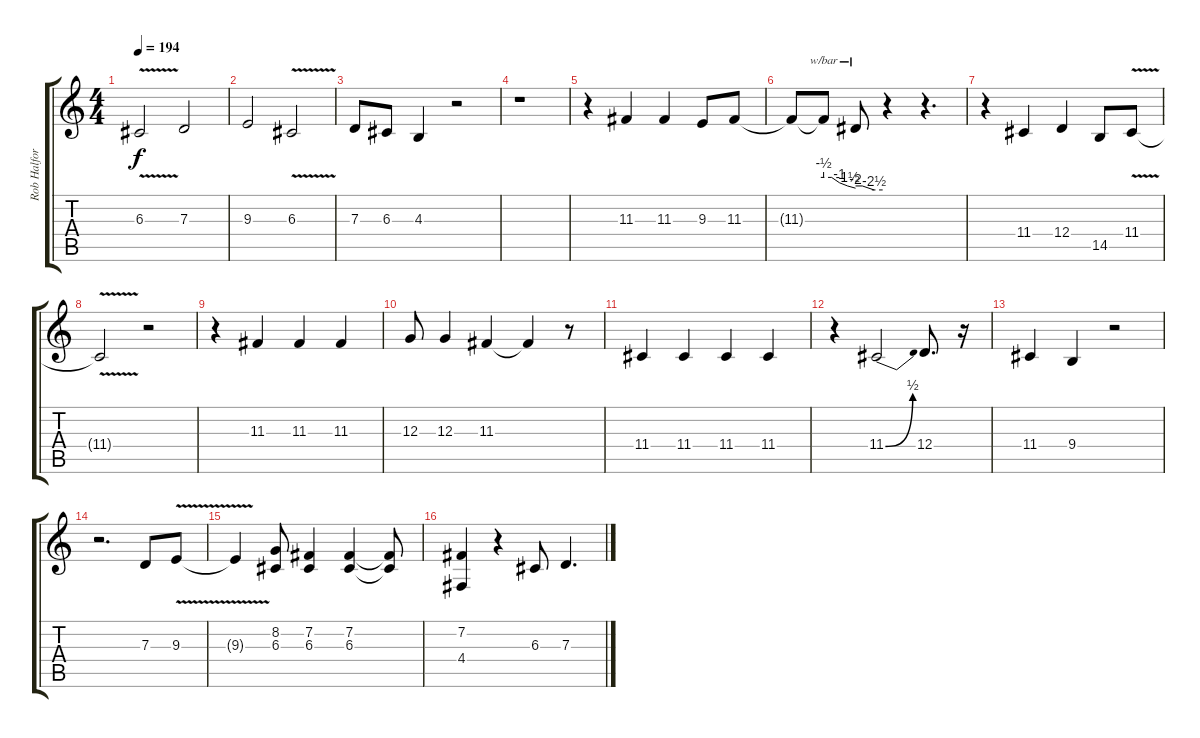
\track ("Rob Halford" "Rob Halfor") {instrument violin}
\staff {score tabs}
\tuning (E4 B3 G3 D3 A2 E2) {hide}
\ts (4 4)
\tempo 194
\clef g2
\ks c
6.3{v}.2{dy f} 7.3.2 |
9.3.2 6.3{v}.2 |
7.3.8 6.3.8 4.3.4 r.2 |
r.1 |
r.4 11.3.4 11.3.4 9.3.8 11.3.8 |
11.3{t}.8 11.3{t}.8{tbe (custom default 0 -2 15 -2 30 -4 45 -6 60 -8)} 11.3{t}.8{tbe (custom default 0 -6 15 -6 41 -10 60 -10)} r.4 r.4{d} |
r.4 11.4.4 12.4.4 14.5.8 11.4{v}.8 |
11.4{t}.2 r.2 |
r.4 11.3.4 11.3.4 11.3.4 |
12.3.8 12.3.4 11.3.4 11.3{t}.4 r.8 |
11.4.4 11.4.4 11.4.4 11.4.4 |
r.4 11.4{be (bend 0 0 60 2)}.2 12.4.8{d} r.16 |
11.4.4 9.4.4 r.2 |
r.2{d} 7.3.8 9.3{v}.8 |
9.3{t}.4 (8.2 6.3).8 (7.2 6.3).4 (7.2 6.3).4 (7.2{t} 6.3{t}).8 |
(7.2 4.4).4 r.4 6.3.8 7.3.4{d}
